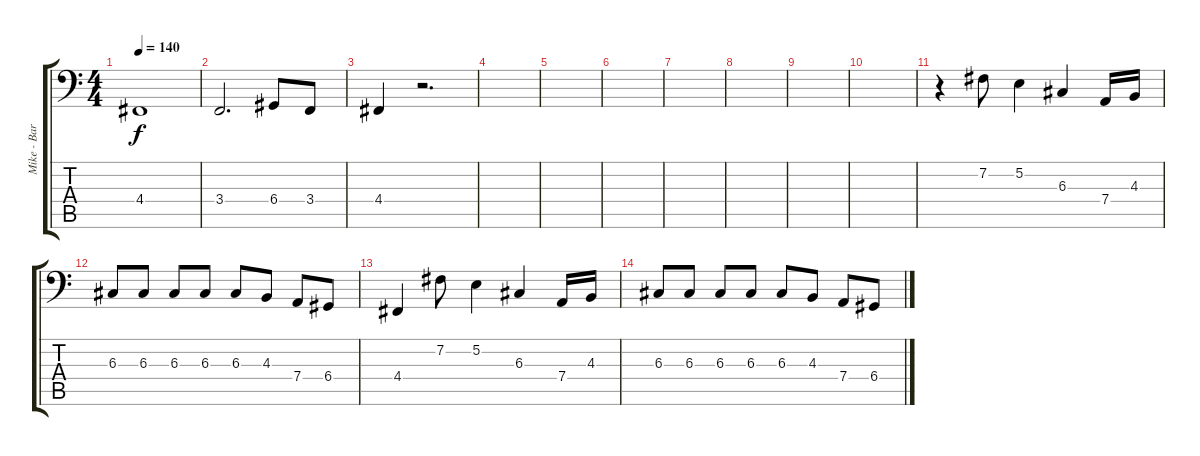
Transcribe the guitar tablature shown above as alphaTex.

\track ("Mike - Bari" "Mike - Bar") {instrument baritonesax}
\staff {score tabs}
\tuning (E3 B2 G2 D2 A1 E1) {hide}
\ts (4 4)
\tempo 140
\clef f4
\ks c
4.4.1{dy f} |
3.4.2{d} 6.4.8 3.4.8 |
4.4.4 r.2{d} |
|
|
|
|
|
|
|
r.4 7.2.8 5.2.4 6.3.4 7.4.16 4.3.16 |
6.3.8 6.3.8 6.3.8 6.3.8 6.3.8 4.3.8 7.4.8 6.4.8 |
4.4.4 7.2.8 5.2.4 6.3.4 7.4.16 4.3.16 |
6.3.8 6.3.8 6.3.8 6.3.8 6.3.8 4.3.8 7.4.8 6.4.8
